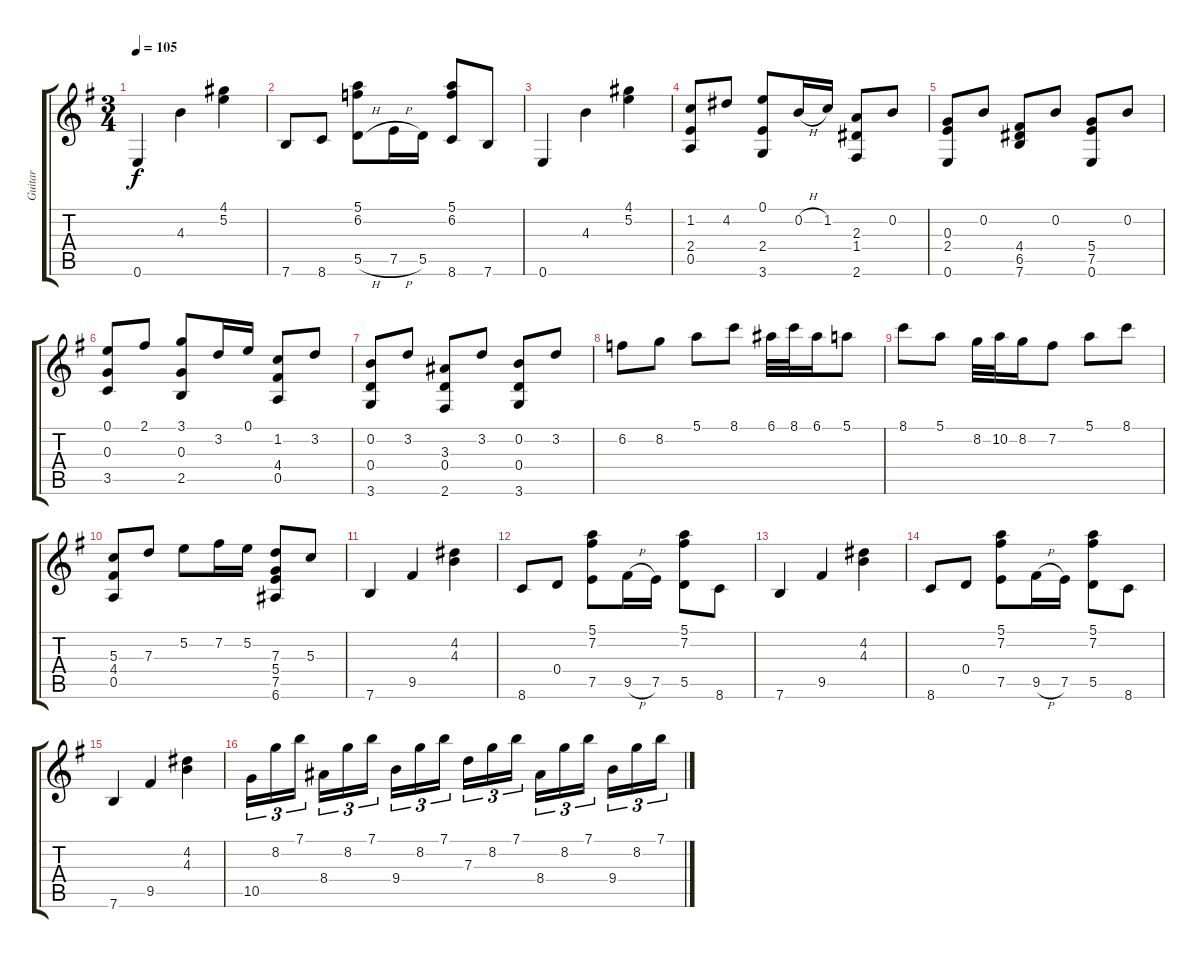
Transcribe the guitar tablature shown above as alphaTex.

\track ("Guitar" "Guitar") {instrument acousticguitarnylon}
\staff {score tabs}
\tuning (E4 B3 G3 D3 A2 E2) {hide}
\ts (3 4)
\tempo 105
\clef g2
\ks g
0.6.4{dy f} 4.3.4 (4.1 5.2).4 |
7.6.8 8.6.8 (5.1 6.2 5.5{h}).8 7.5{h}.16 5.5.16 (5.1 6.2 8.6).8 7.6.8 |
0.6.4 4.3.4 (4.1 5.2).4 |
(1.2 2.4 0.5).8 4.2.8 (0.1 2.4 3.6).8 0.2{h}.16 1.2.16 (2.3 1.4 2.6).8 0.2.8 |
(0.3 2.4 0.6).8 0.2.8 (4.4 6.5 7.6).8 0.2.8 (5.4 7.5 0.6).8 0.2.8 |
(0.1 0.3 3.5).8 2.1.8 (3.1 0.3 2.5).8 3.2.16 0.1.16 (1.2 4.4 0.5).8 3.2.8 |
(0.2 0.4 3.6).8 3.2.8 (3.3 0.4 2.6).8 3.2.8 (0.2 0.4 3.6).8 3.2.8 |
6.2.8 8.2.8 5.1.8 8.1.8 6.1.32 8.1.32 6.1.16 5.1.8 |
8.1.8 5.1.8 8.2.32 10.2.32 8.2.16 7.2.8 5.1.8 8.1.8 |
(5.3 4.4 0.5).8 7.3.8 5.2.8 7.2.16 5.2.16 (7.3 5.4 7.5 6.6).8 5.3.8 |
7.6.4 9.5.4 (4.2 4.3).4 |
8.6.8 0.4.8 (5.1 7.2 7.5).8 9.5{h}.16 7.5.16 (5.1 7.2 5.5).8 8.6.8 |
7.6.4 9.5.4 (4.2 4.3).4 |
8.6.8 0.4.8 (5.1 7.2 7.5).8 9.5{h}.16 7.5.16 (5.1 7.2 5.5).8 8.6.8 |
7.6.4 9.5.4 (4.2 4.3).4 |
10.5.16{tu (3 2)} 8.2.16{tu (3 2)} 7.1.16{tu (3 2) beam splitsecondary} 8.4.16{tu (3 2)} 8.2.16{tu (3 2)} 7.1.16{tu (3 2)} 9.4.16{tu (3 2)} 8.2.16{tu (3 2)} 7.1.16{tu (3 2) beam splitsecondary} 7.3.16{tu (3 2)} 8.2.16{tu (3 2)} 7.1.16{tu (3 2)} 8.4.16{tu (3 2)} 8.2.16{tu (3 2)} 7.1.16{tu (3 2) beam splitsecondary} 9.4.16{tu (3 2)} 8.2.16{tu (3 2)} 7.1.16{tu (3 2)}
